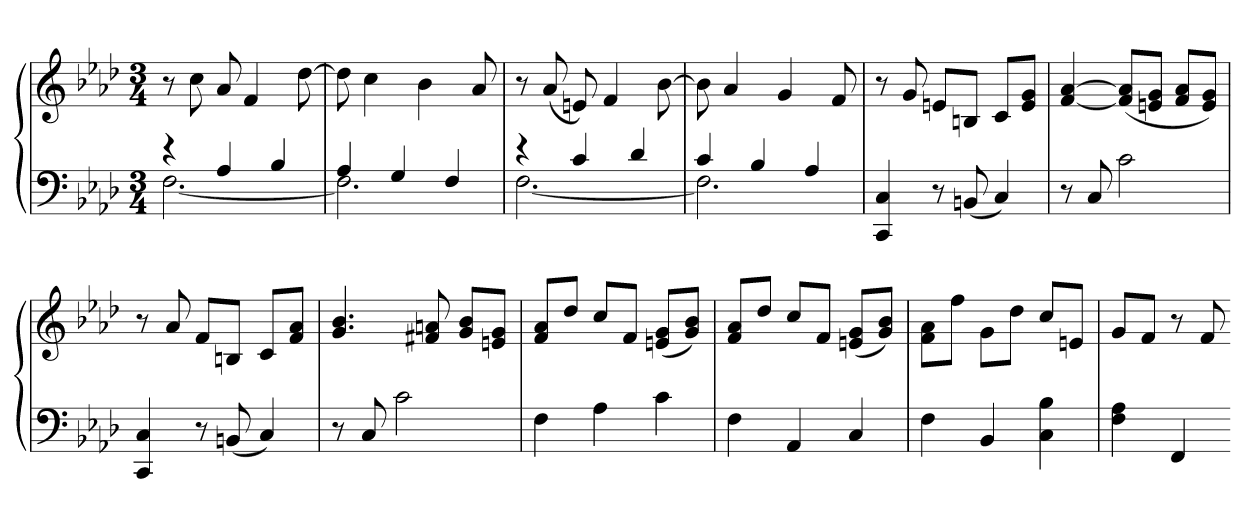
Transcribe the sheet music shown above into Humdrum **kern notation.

**kern	**kern
*part1	*part1
*staff2	*staff1
*clefF4	*clefG2
*k[b-e-a-d-]	*k[b-e-a-d-]
*f:	*f:
*M3/4	*M3/4
=	=
*^	*
4r	[2.F	8r
.	.	8cc
4A-	.	8a-
.	.	4f
4B-	.	.
.	.	[8dd-
=	=	=
4A-	2.F]	8dd-]
.	.	4cc
4G	.	.
.	.	4b-
4F	.	.
.	.	8a-
=	=	=
4r	[2.F	8r
.	.	(8a-
4c	.	8en)
.	.	4f
4d-	.	.
.	.	[8b-
=	=	=
4c	2.F]	8b-]
.	.	4a-
4B-	.	.
.	.	4g
4A-	.	.
.	.	8f
*v	*v	*
=	=
4CC 4C	8r
.	8g
8r	8enL
(8BBn	8BnJ
4C)	8cL
.	8e 8gJ
=	=
8r	[4f [4a-
8C	.
2c	(8f] 8a-]L
.	8en 8gJ
.	8f 8a-L
.	8e 8gJ)
=	=
4CC 4C	8r
.	8a-
8r	8fL
(8BBn	8BnJ
4C)	8cL
.	8f 8a-J
=	=
8r	4.g 4.b-
8C	.
2c	.
.	8f#X 8an
.	8g 8b-L
.	8en 8gJ
=	=
4F	8f 8a-L
.	8dd-J
4A-	8ccL
.	8fJ
4c	(8en 8gL
.	8g 8b-J)
=	=
4F	8f 8a-L
.	8dd-J
4AA-	8ccL
.	8fJ
4C	(8en 8gL
.	8g 8b-J)
=	=
4F	8f 8a-L
.	8ffJ
4BB-	8gL
.	8dd-J
4C 4B-	8ccL
.	8enJ
=	=
4F 4A-	8gL
.	8fJ
4FF	8r
.	8f
=-	=-
*-	*-
